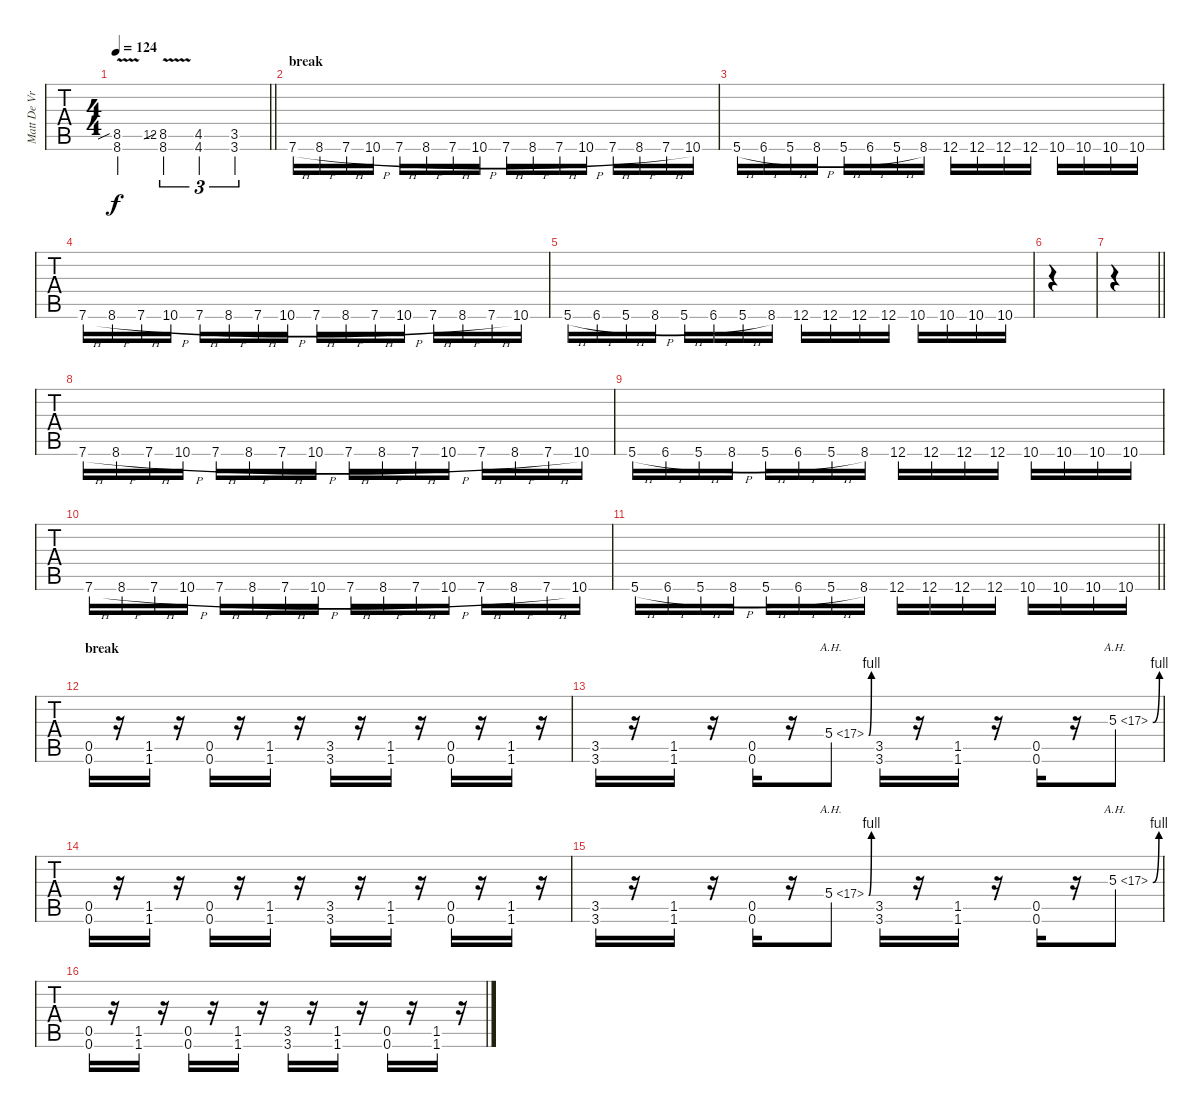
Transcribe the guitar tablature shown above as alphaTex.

\track ("Matt De Vries" "Matt De Vr") {instrument overdrivenguitar}
\staff {tabs}
\tuning (Eb4 Bb3 Gb3 Db3 Ab2 Db2) {hide}
\ts (4 4)
\tempo 124
\clef g2
\barLineRight lightlight
\ks c
(8.5{v sib} 8.6).2{dy f} 12.5.8{gr} (8.5{v sib} 8.6).4{tu (3 2)} (4.5 4.6).4{tu (3 2)} (3.5 3.6).4{tu (3 2)} |
\section ("" "break")
7.6{h}.16 8.6{h}.16 7.6{h}.16 10.6{h}.16 7.6{h}.16 8.6{h}.16 7.6{h}.16 10.6{h}.16 7.6{h}.16 8.6{h}.16 7.6{h}.16 10.6{h}.16 7.6{h}.16 8.6{h}.16 7.6{h}.16 10.6.16 |
5.6{h}.16 6.6{h}.16 5.6{h}.16 8.6{h}.16 5.6{h}.16 6.6{h}.16 5.6{h}.16 8.6.16 12.6.16 12.6.16 12.6.16 12.6.16 10.6.16 10.6.16 10.6.16 10.6.16 |
7.6{h}.16 8.6{h}.16 7.6{h}.16 10.6{h}.16 7.6{h}.16 8.6{h}.16 7.6{h}.16 10.6{h}.16 7.6{h}.16 8.6{h}.16 7.6{h}.16 10.6{h}.16 7.6{h}.16 8.6{h}.16 7.6{h}.16 10.6.16 |
5.6{h}.16 6.6{h}.16 5.6{h}.16 8.6{h}.16 5.6{h}.16 6.6{h}.16 5.6{h}.16 8.6.16 12.6.16 12.6.16 12.6.16 12.6.16 10.6.16 10.6.16 10.6.16 10.6.16 |
|
\barLineRight lightlight
|
\section ("" "")
7.6{h}.16 8.6{h}.16 7.6{h}.16 10.6{h}.16 7.6{h}.16 8.6{h}.16 7.6{h}.16 10.6{h}.16 7.6{h}.16 8.6{h}.16 7.6{h}.16 10.6{h}.16 7.6{h}.16 8.6{h}.16 7.6{h}.16 10.6.16 |
5.6{h}.16 6.6{h}.16 5.6{h}.16 8.6{h}.16 5.6{h}.16 6.6{h}.16 5.6{h}.16 8.6.16 12.6.16 12.6.16 12.6.16 12.6.16 10.6.16 10.6.16 10.6.16 10.6.16 |
7.6{h}.16 8.6{h}.16 7.6{h}.16 10.6{h}.16 7.6{h}.16 8.6{h}.16 7.6{h}.16 10.6{h}.16 7.6{h}.16 8.6{h}.16 7.6{h}.16 10.6{h}.16 7.6{h}.16 8.6{h}.16 7.6{h}.16 10.6.16 |
\barLineRight lightlight
5.6{h}.16 6.6{h}.16 5.6{h}.16 8.6{h}.16 5.6{h}.16 6.6{h}.16 5.6{h}.16 8.6.16 12.6.16 12.6.16 12.6.16 12.6.16 10.6.16 10.6.16 10.6.16 10.6.16 |
\section ("" "break")
(0.5 0.6).16 r.16 (1.5 1.6).16 r.16 (0.5 0.6).16 r.16 (1.5 1.6).16 r.16 (3.5 3.6).16 r.16 (1.5 1.6).16 r.16 (0.5 0.6).16 r.16 (1.5 1.6).16 r.16 |
(3.5 3.6).16 r.16 (1.5 1.6).16 r.16 (0.5 0.6).16 r.16 5.4{be (bend 0 0 60 4) ah 12}.8 (3.5 3.6).16 r.16 (1.5 1.6).16 r.16 (0.5 0.6).16 r.16 5.3{be (bend 0 0 60 4) ah 12}.8 |
(0.5 0.6).16 r.16 (1.5 1.6).16 r.16 (0.5 0.6).16 r.16 (1.5 1.6).16 r.16 (3.5 3.6).16 r.16 (1.5 1.6).16 r.16 (0.5 0.6).16 r.16 (1.5 1.6).16 r.16 |
(3.5 3.6).16 r.16 (1.5 1.6).16 r.16 (0.5 0.6).16 r.16 5.4{be (bend 0 0 60 4) ah 12}.8 (3.5 3.6).16 r.16 (1.5 1.6).16 r.16 (0.5 0.6).16 r.16 5.3{be (bend 0 0 60 4) ah 12}.8 |
(0.5 0.6).16 r.16 (1.5 1.6).16 r.16 (0.5 0.6).16 r.16 (1.5 1.6).16 r.16 (3.5 3.6).16 r.16 (1.5 1.6).16 r.16 (0.5 0.6).16 r.16 (1.5 1.6).16 r.16
